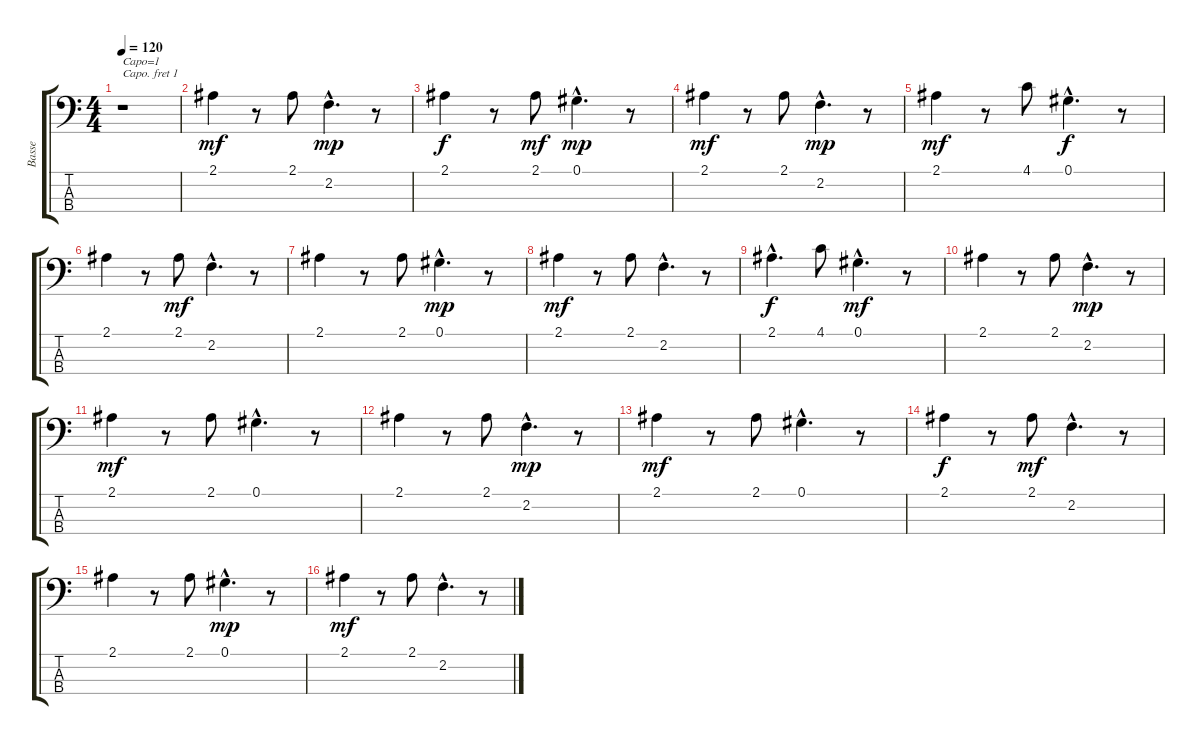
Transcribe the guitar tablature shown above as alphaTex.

\track ("Basse" "Basse") {instrument acousticbass}
\staff {score tabs}
\capo 1
\tuning (G2 D2 A1 E1) {hide}
\ts (4 4)
\tempo 120
\clef f4
\ks c
r.1{txt "Capo=1" dy mf instrument acousticbass} |
2.1.4 r.8 2.1.8 2.2{hac}.4{d dy mp} r.8 |
2.1.4{dy f} r.8 2.1.8{dy mf} 0.1{hac}.4{d dy mp} r.8 |
2.1.4{dy mf} r.8 2.1.8 2.2{hac}.4{d dy mp} r.8 |
2.1.4{dy mf} r.8 4.1.8 0.1{hac}.4{d dy f} r.8 |
2.1.4 r.8 2.1.8{dy mf} 2.2{hac}.4{d} r.8 |
2.1.4 r.8 2.1.8 0.1{hac}.4{d dy mp} r.8 |
2.1.4{dy mf} r.8 2.1.8 2.2{hac}.4{d} r.8 |
2.1{hac}.4{d dy f} 4.1.8 0.1{hac}.4{d dy mf} r.8 |
2.1.4 r.8 2.1.8 2.2{hac}.4{d dy mp} r.8 |
2.1.4{dy mf} r.8 2.1.8 0.1{hac}.4{d} r.8 |
2.1.4 r.8 2.1.8 2.2{hac}.4{d dy mp} r.8 |
2.1.4{dy mf} r.8 2.1.8 0.1{hac}.4{d} r.8 |
2.1.4{dy f} r.8 2.1.8{dy mf} 2.2{hac}.4{d} r.8 |
2.1.4 r.8 2.1.8 0.1{hac}.4{d dy mp} r.8 |
2.1.4{dy mf} r.8 2.1.8 2.2{hac}.4{d} r.8
